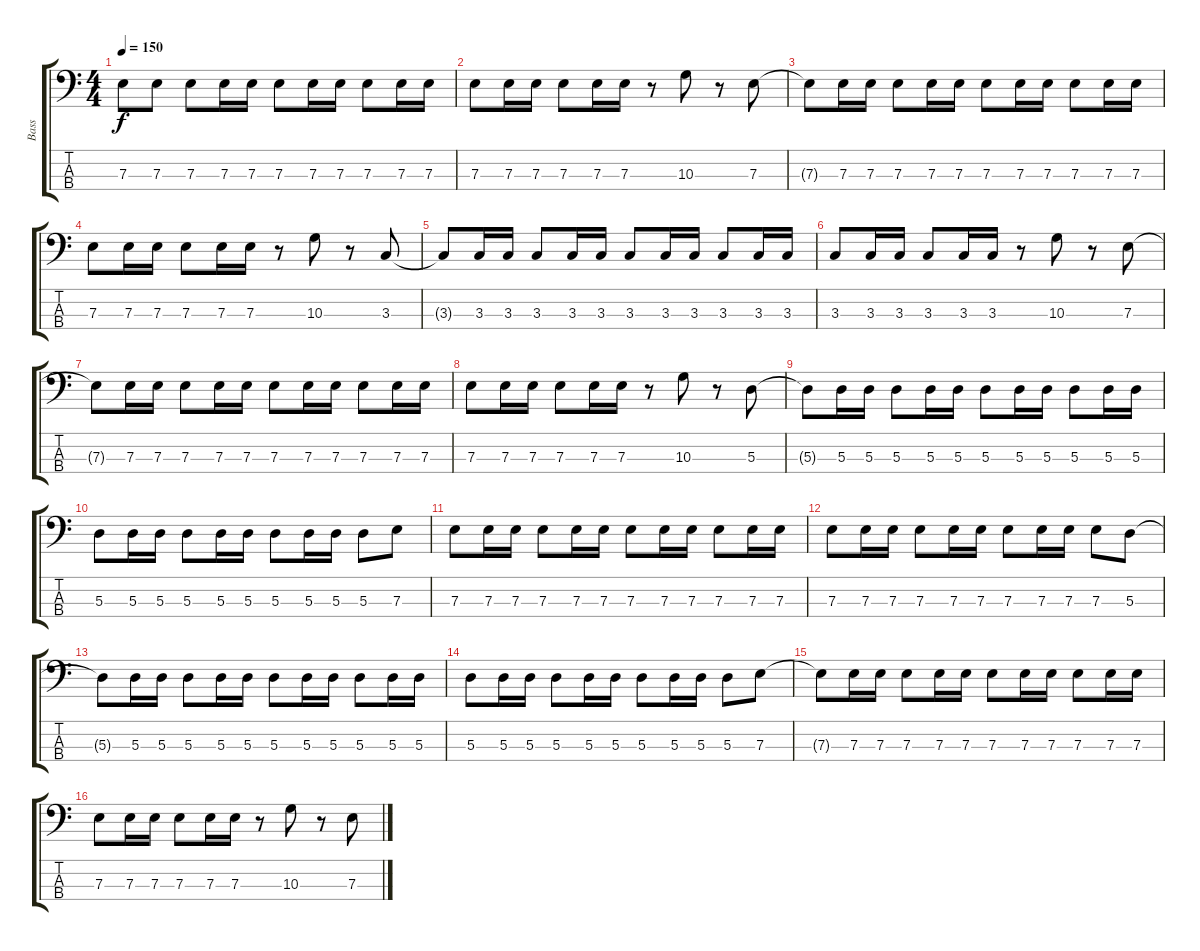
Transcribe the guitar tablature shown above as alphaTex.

\track ("Bass" "Bass") {instrument electricbassfinger}
\staff {score tabs}
\tuning (G2 D2 A1 E1) {hide}
\ts (4 4)
\tempo 150
\clef f4
\ks c
7.3{t}.8{dy f} 7.3.8 7.3.8 7.3.16 7.3.16 7.3.8 7.3.16 7.3.16 7.3.8 7.3.16 7.3.16 |
7.3.8 7.3.16 7.3.16 7.3.8 7.3.16 7.3.16 r.8 10.3.8 r.8 7.3.8 |
7.3{t}.8 7.3.16 7.3.16 7.3.8 7.3.16 7.3.16 7.3.8 7.3.16 7.3.16 7.3.8 7.3.16 7.3.16 |
7.3.8 7.3.16 7.3.16 7.3.8 7.3.16 7.3.16 r.8 10.3.8 r.8 3.3.8 |
3.3{t}.8 3.3.16 3.3.16 3.3.8 3.3.16 3.3.16 3.3.8 3.3.16 3.3.16 3.3.8 3.3.16 3.3.16 |
3.3.8 3.3.16 3.3.16 3.3.8 3.3.16 3.3.16 r.8 10.3.8 r.8 7.3.8 |
7.3{t}.8 7.3.16 7.3.16 7.3.8 7.3.16 7.3.16 7.3.8 7.3.16 7.3.16 7.3.8 7.3.16 7.3.16 |
7.3.8 7.3.16 7.3.16 7.3.8 7.3.16 7.3.16 r.8 10.3.8 r.8 5.3.8 |
5.3{t}.8 5.3.16 5.3.16 5.3.8 5.3.16 5.3.16 5.3.8 5.3.16 5.3.16 5.3.8 5.3.16 5.3.16 |
5.3.8 5.3.16 5.3.16 5.3.8 5.3.16 5.3.16 5.3.8 5.3.16 5.3.16 5.3.8 7.3.8 |
7.3.8 7.3.16 7.3.16 7.3.8 7.3.16 7.3.16 7.3.8 7.3.16 7.3.16 7.3.8 7.3.16 7.3.16 |
7.3.8 7.3.16 7.3.16 7.3.8 7.3.16 7.3.16 7.3.8 7.3.16 7.3.16 7.3.8 5.3.8 |
5.3{t}.8 5.3.16 5.3.16 5.3.8 5.3.16 5.3.16 5.3.8 5.3.16 5.3.16 5.3.8 5.3.16 5.3.16 |
5.3.8 5.3.16 5.3.16 5.3.8 5.3.16 5.3.16 5.3.8 5.3.16 5.3.16 5.3.8 7.3.8 |
7.3{t}.8 7.3.16 7.3.16 7.3.8 7.3.16 7.3.16 7.3.8 7.3.16 7.3.16 7.3.8 7.3.16 7.3.16 |
7.3.8 7.3.16 7.3.16 7.3.8 7.3.16 7.3.16 r.8 10.3.8 r.8 7.3.8
